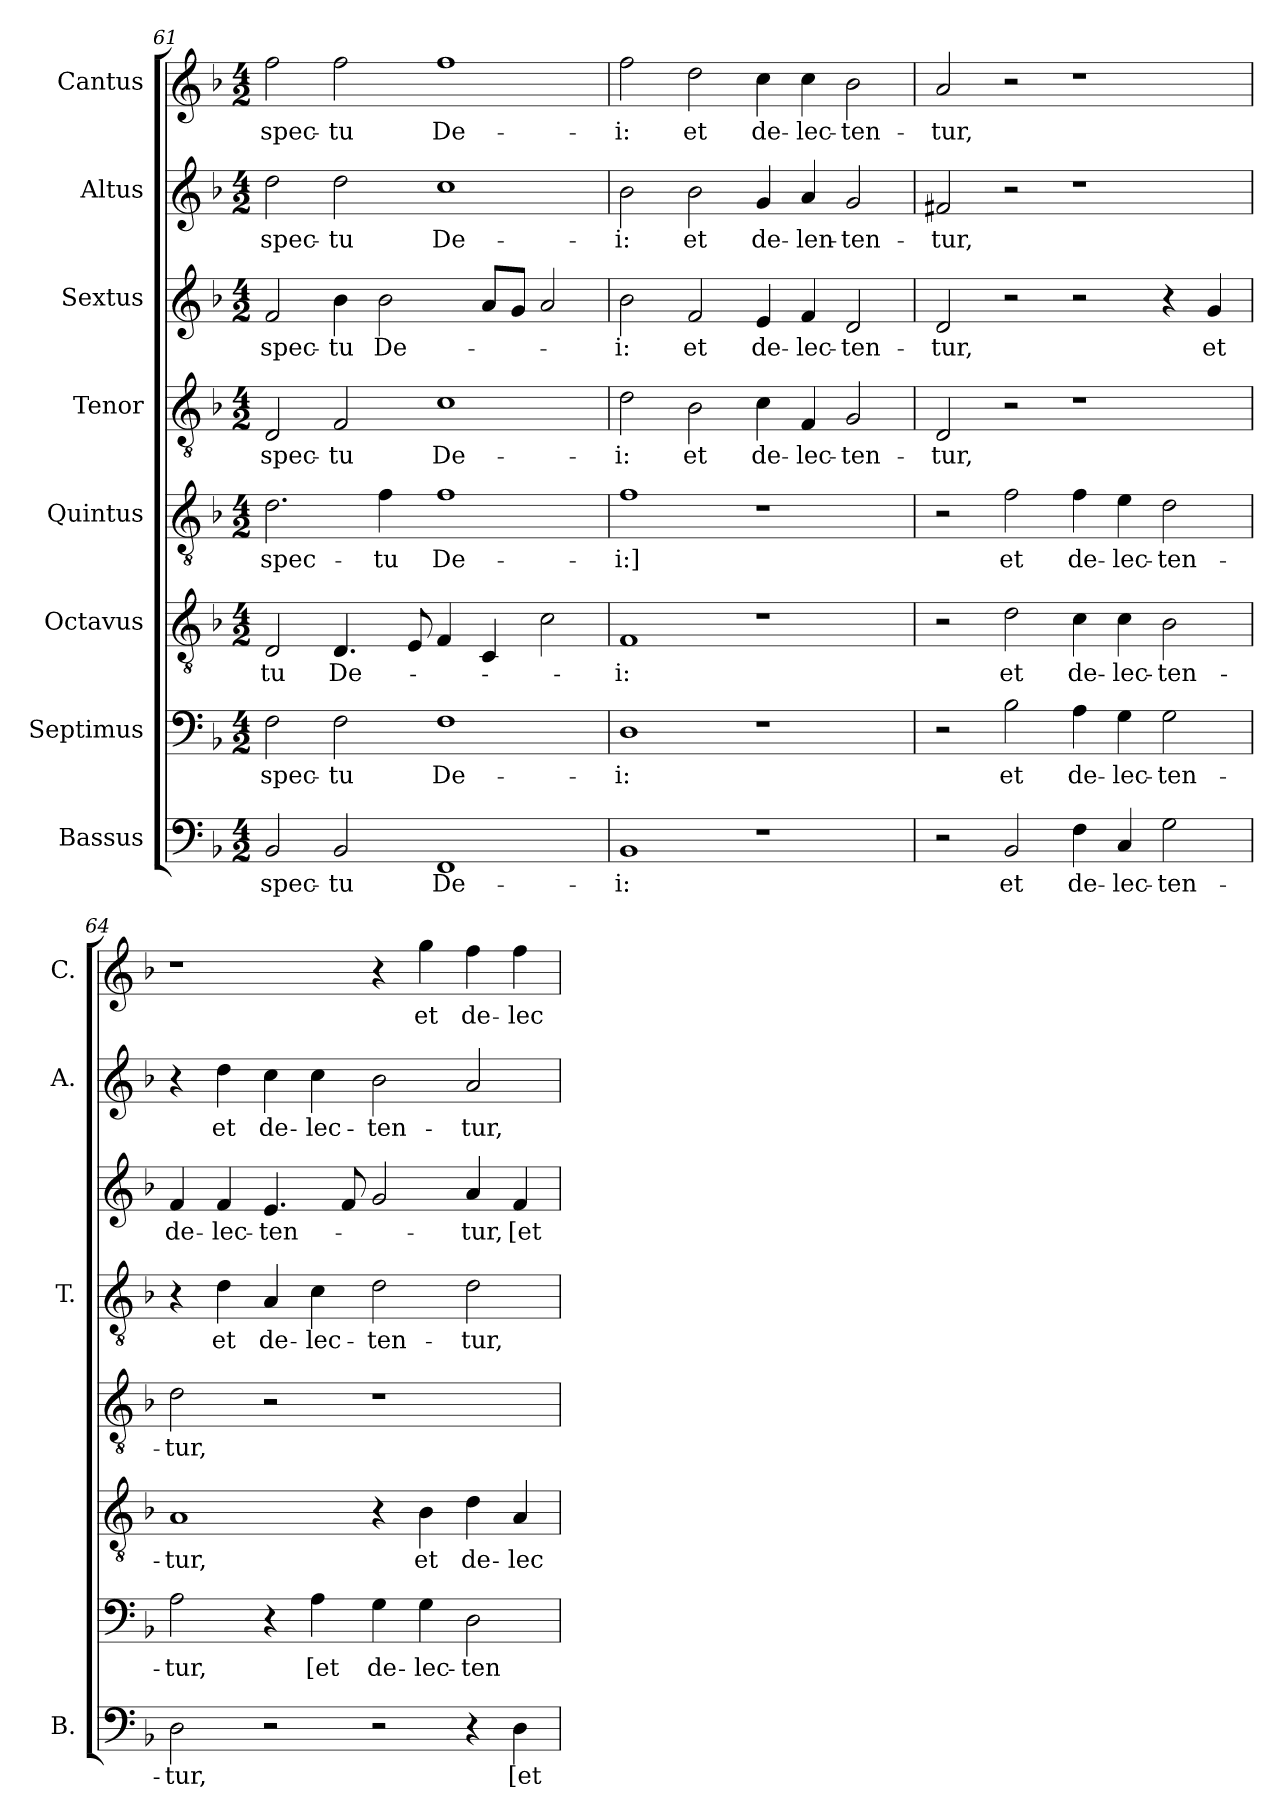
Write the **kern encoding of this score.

**kern	**text	**kern	**text	**kern	**text	**kern	**text	**kern	**text	**kern	**text	**kern	**text	**kern	**text
*part8	*part8	*part7	*part7	*part6	*part6	*part5	*part5	*part4	*part4	*part3	*part3	*part2	*part2	*part1	*part1
*staff8	*staff8	*staff7	*staff7	*staff6	*staff6	*staff5	*staff5	*staff4	*staff4	*staff3	*staff3	*staff2	*staff2	*staff1	*staff1
*I"Bassus	*	*I"Septimus	*	*I"Octavus	*	*I"Quintus	*	*I"Tenor	*	*I"Sextus	*	*I"Altus	*	*I"Cantus	*
*I'B.	*	*	*	*	*	*	*	*I'T.	*	*	*	*I'A.	*	*I'C.	*
*clefF4	*	*clefF4	*	*clefGv2	*	*clefGv2	*	*clefGv2	*	*clefG2	*	*clefG2	*	*clefG2	*
*	*	*	*	*ITrd7c12	*	*ITrd7c12	*	*ITrd7c12	*	*	*	*	*	*	*
*k[b-]	*	*k[b-]	*	*k[b-]	*	*k[b-]	*	*k[b-]	*	*k[b-]	*	*k[b-]	*	*k[b-]	*
*d:	*	*d:	*	*d:	*	*d:	*	*d:	*	*d:	*	*d:	*	*d:	*
*M4/2	*	*M4/2	*	*M4/2	*	*M4/2	*	*M4/2	*	*M4/2	*	*M4/2	*	*M4/2	*
=61	=61	=61	=61	=61	=61	=61	=61	=61	=61	=61	=61	=61	=61	=61	=61
!	!LO:LY:b	!	!LO:LY:b	!	!LO:LY:b	!	!LO:LY:b	!	!LO:LY:b	!	!LO:LY:b	!	!LO:LY:b	!	!LO:LY:b
2BB-/	-spec-	2F\	-spec-	2DD/	-tu	2.D\	-spec-	2DD/	-spec-	2f/	-spec-	2dd\	-spec-	2ff\	-spec-
!	!LO:LY:b	!	!LO:LY:b	!	!LO:LY:b	!	!	!	!LO:LY:b	!	!LO:LY:b	!	!LO:LY:b	!	!LO:LY:b
2BB-/	-tu	2F\	-tu	4.DD/	De-	.	.	2FF/	-tu	4b-\	-tu	2dd\	-tu	2ff\	-tu
!	!	!	!	!	!	!	!LO:LY:b	!	!	!	!LO:LY:b	!	!	!	!
.	.	.	.	.	.	4F\	-tu	.	.	2b-\	De-	.	.	.	.
.	.	.	.	8EE/	.	.	.	.	.	.	.	.	.	.	.
!	!LO:LY:b	!	!LO:LY:b	!	!	!	!LO:LY:b	!	!LO:LY:b	!	!	!	!LO:LY:b	!	!LO:LY:b
1FF	De-	1F	De-	4FF/	.	1F	De-	1C	De-	.	.	1cc	De-	1ff	De-
.	.	.	.	4CC/	.	.	.	.	.	8a/L	.	.	.	.	.
.	.	.	.	.	.	.	.	.	.	8g/J	.	.	.	.	.
.	.	.	.	2C\	.	.	.	.	.	2a/	.	.	.	.	.
=62	=62	=62	=62	=62	=62	=62	=62	=62	=62	=62	=62	=62	=62	=62	=62
!	!LO:LY:b	!	!LO:LY:b	!	!LO:LY:b	!	!LO:LY:b	!	!LO:LY:b	!	!LO:LY:b	!	!LO:LY:b	!	!LO:LY:b
1BB-	-i:	1D	-i:	1FF	-i:	1F	-i:]	2D\	-i:	2b-\	-i:	2b-\	-i:	2ff\	-i:
!	!	!	!	!	!	!	!	!	!LO:LY:b	!	!LO:LY:b	!	!LO:LY:b	!	!LO:LY:b
.	.	.	.	.	.	.	.	2BB-\	et	2f/	et	2b-\	et	2dd\	et
!	!	!	!	!	!	!	!	!	!LO:LY:b	!	!LO:LY:b	!	!LO:LY:b	!	!LO:LY:b
1r	.	1r	.	1r	.	1r	.	4C\	de-	4e/	de-	4g/	de-	4cc\	de-
!	!	!	!	!	!	!	!	!	!LO:LY:b	!	!LO:LY:b	!	!LO:LY:b	!	!LO:LY:b
.	.	.	.	.	.	.	.	4FF/	-lec-	4f/	-lec-	4a/	-len-	4cc\	-lec-
!	!	!	!	!	!	!	!	!	!LO:LY:b	!	!LO:LY:b	!	!LO:LY:b	!	!LO:LY:b
.	.	.	.	.	.	.	.	2GG/	-ten-	2d/	-ten-	2g/	-ten-	2b-\	-ten-
=63	=63	=63	=63	=63	=63	=63	=63	=63	=63	=63	=63	=63	=63	=63	=63
!	!	!	!	!	!	!	!	!	!LO:LY:b	!	!LO:LY:b	!	!LO:LY:b	!	!LO:LY:b
2r	.	2r	.	2r	.	2r	.	2DD/	-tur,	2d/	-tur,	2f#X/	-tur,	2a/	-tur,
!	!LO:LY:b	!	!LO:LY:b	!	!LO:LY:b	!	!LO:LY:b	!	!	!	!	!	!	!	!
2BB-/	et	2B-\	et	2D\	et	2F\	et	2r	.	2r	.	2r	.	2r	.
!	!LO:LY:b	!	!LO:LY:b	!	!LO:LY:b	!	!LO:LY:b	!	!	!	!	!	!	!	!
4F\	de-	4A\	de-	4C\	de-	4F\	de-	1r	.	2r	.	1r	.	1r	.
!	!LO:LY:b	!	!LO:LY:b	!	!LO:LY:b	!	!LO:LY:b	!	!	!	!	!	!	!	!
4C/	-lec-	4G\	-lec-	4C\	-lec-	4E\	-lec-	.	.	.	.	.	.	.	.
!	!LO:LY:b	!	!LO:LY:b	!	!LO:LY:b	!	!LO:LY:b	!	!	!	!	!	!	!	!
2G\	-ten-	2G\	-ten-	2BB-\	-ten-	2D\	-ten-	.	.	4r	.	.	.	.	.
!	!	!	!	!	!	!	!	!	!	!	!LO:LY:b	!	!	!	!
.	.	.	.	.	.	.	.	.	.	4g/	et	.	.	.	.
=64	=64	=64	=64	=64	=64	=64	=64	=64	=64	=64	=64	=64	=64	=64	=64
!	!LO:LY:b	!	!LO:LY:b	!	!LO:LY:b	!	!LO:LY:b	!	!	!	!LO:LY:b	!	!	!	!
2D\	-tur,	2A\	-tur,	1AA	-tur,	2D\	-tur,	4r	.	4f/	de-	4r	.	1r	.
!	!	!	!	!	!	!	!	!	!LO:LY:b	!	!LO:LY:b	!	!LO:LY:b	!	!
.	.	.	.	.	.	.	.	4D\	et	4f/	-lec-	4dd\	et	.	.
!	!	!	!	!	!	!	!	!	!LO:LY:b	!	!LO:LY:b	!	!LO:LY:b	!	!
2r	.	4r	.	.	.	2r	.	4AA/	de-	4.e/	-ten-	4cc\	de-	.	.
!	!	!	!LO:LY:b	!	!	!	!	!	!LO:LY:b	!	!	!	!LO:LY:b	!	!
.	.	4A\	[et	.	.	.	.	4C\	-lec-	.	.	4cc\	-lec-	.	.
.	.	.	.	.	.	.	.	.	.	8f/	.	.	.	.	.
!	!	!	!LO:LY:b	!	!	!	!	!	!LO:LY:b	!	!	!	!LO:LY:b	!	!
2r	.	4G\	de-	4r	.	1r	.	2D\	-ten-	2g/	.	2b-\	-ten-	4r	.
!	!	!	!LO:LY:b	!	!LO:LY:b	!	!	!	!	!	!	!	!	!	!LO:LY:b
.	.	4G\	-lec-	4BB-\	et	.	.	.	.	.	.	.	.	4gg\	et
!	!	!	!LO:LY:b	!	!LO:LY:b	!	!	!	!LO:LY:b	!	!LO:LY:b	!	!LO:LY:b	!	!LO:LY:b
4r	.	2D\	-ten-	4D\	de-	.	.	2D\	-tur,	4a/	-tur,	2a/	-tur,	4ff\	de-
!	!LO:LY:b	!	!	!	!LO:LY:b	!	!	!	!	!	!LO:LY:b	!	!	!	!LO:LY:b
4D\	[et	.	.	4AA/	-lec-	.	.	.	.	4f/	[et	.	.	4ff\	-lec-
=	=	=	=	=	=	=	=	=	=	=	=	=	=	=	=
*-	*-	*-	*-	*-	*-	*-	*-	*-	*-	*-	*-	*-	*-	*-	*-
